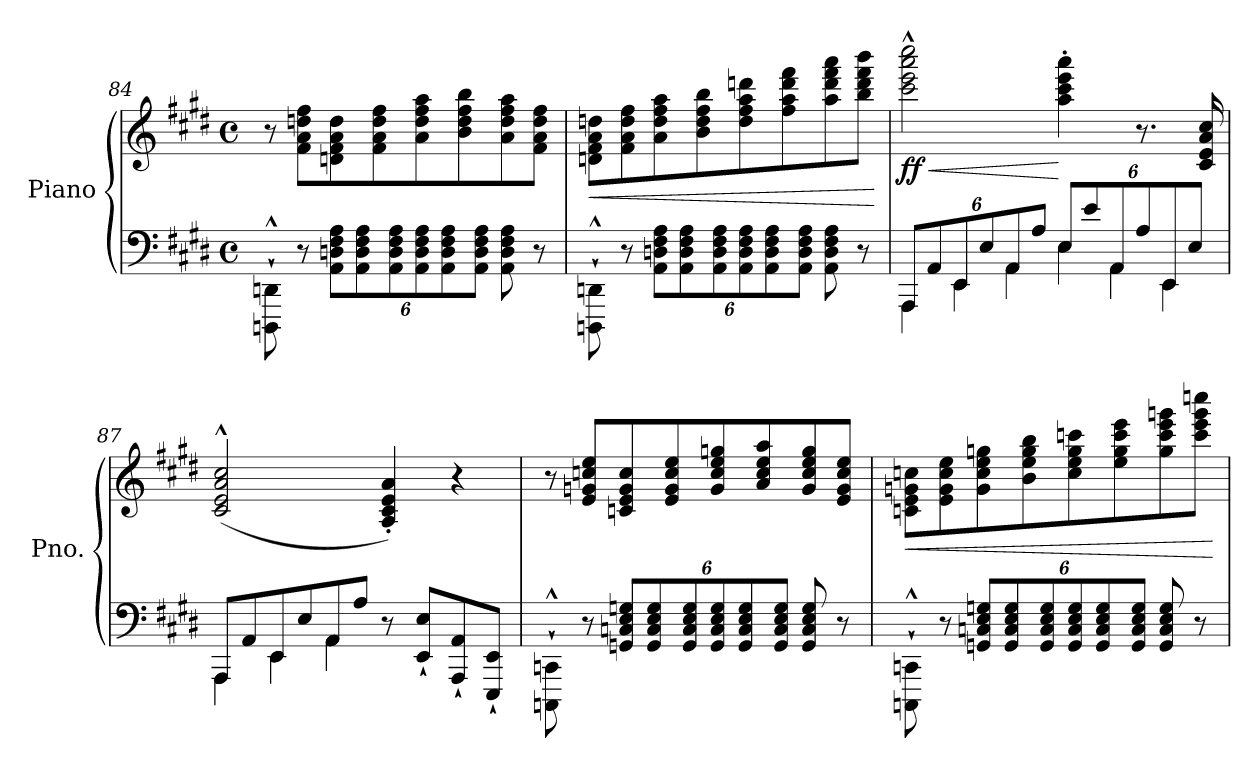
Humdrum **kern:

**kern	**kern	**dynam
*part1	*part1	*part1
*staff2	*staff1	*staff1/2
*I"Piano	*	*
*I'Pno.	*	*
!!LO:LB:g=z
*clefF4	*clefG2	*
*k[f#c#g#d#]	*k[f#c#g#d#]	*
*M4/4	*M4/4	*
*met(c)	*met(c)	*
=84	=84	=84
8DDDn\`^^ 8DDn\`^^	8r	.
8r	8f#\ 8a\ 8ddn\ 8ff#\L	.
*Xbrackettup	*	*
12AA\ 12Dn\ 12F#\ 12A\L	8dn\ 8f#\ 8a\ 8dd\	.
12AA\ 12D\ 12F#\ 12A\	.	.
.	8f#\ 8a\ 8dd\ 8ff#\	.
12AA\ 12D\ 12F#\ 12A\	.	.
12AA\ 12D\ 12F#\ 12A\	8a\ 8dd\ 8ff#\ 8aa\	.
12AA\ 12D\ 12F#\ 12A\	.	.
.	8b\ 8dd\ 8ff#\ 8bb\	.
12AA\ 12D\ 12F#\ 12A\J	.	.
8AA\ 8D\ 8F#\ 8A\	8a\ 8dd\ 8ff#\ 8aa\	.
8r	8f#\ 8a\ 8dd\ 8ff#\J	.
=85	=85	=85
!	!	!LO:HP:b
8DDDn\`^^ 8DDn\`^^	8dn\ 8f#\ 8a\ 8ddn\L	<
8r	8f#\ 8a\ 8dd\ 8ff#\	.
12AA\ 12Dn\ 12F#\ 12A\L	8a\ 8dd\ 8ff#\ 8aa\	.
12AA\ 12D\ 12F#\ 12A\	.	.
.	8b\ 8dd\ 8ff#\ 8bb\	.
12AA\ 12D\ 12F#\ 12A\	.	.
12AA\ 12D\ 12F#\ 12A\	8dd\ 8ff#\ 8aa\ 8dddn\	.
12AA\ 12D\ 12F#\ 12A\	.	.
.	8ff#\ 8aa\ 8ddd\ 8fff#\	.
12AA\ 12D\ 12F#\ 12A\J	.	.
8AA\ 8D\ 8F#\ 8A\	8aa\ 8ddd\ 8fff#\ 8aaa\	.
8r	8bb\ 8ddd\ 8fff#\ 8bbb\J	.
.	.	[
=86	=86	=86
*^	*	*
*	*Xtuplet	*	*
!	!	!	!LO:HP:b
!	!	!	!LO:DY:n=1:b
12AAA/L	6AAA\	2ccc#\^^ 2eee\^^ 2aaa\^^ 2cccc#\^^	< ff
12AA/	.	.	.
12EE/	6EE\	.	.
12E/	.	.	.
12AA/	6AA\	.	.
12A/J	.	.	.
*tuplet	*	*	*
12E/L	6E\	4aa\' 4ccc#\' 4eee\' 4aaa\'	[
12e/	.	.	.
12AA/	6AA\	.	.
12A/	.	8.r	.
12EE/	6EE\	.	.
12E/J	.	.	.
.	.	16c#/ 16e/ 16a/ 16cc#/	.
!!LO:PB:g=z
=87	=87	=87	=87
*	*Xtuplet	*	*
12AAA/L	6AAA\	(<2c#/^^ 2e/^^ 2a/^^ 2cc#/^^	.
12AA/	.	.	.
12EE/	6EE\	.	.
12E/	.	.	.
12AA/	6AA\	.	.
12A/J	.	.	.
8r	2ryy	4A/' 4c#/' 4e/' 4a/')	.
8EE/` 8E/`L	.	.	.
8AAA/` 8AA/`	.	4r	.
8EEE/` 8EE/`J	.	.	.
*v	*v	*	*
!!LO:LB:g=z
=88	=88	=88
8CCCn\`^^ 8CCn\`^^	8r	.
8r	8e/ 8gn/ 8ccn/ 8ee/L	.
*tuplet	*	*
12GGn/ 12Cn/ 12E/ 12Gn/L	8cn/ 8e/ 8g/ 8cc/	.
12GG/ 12C/ 12E/ 12G/	.	.
.	8e/ 8g/ 8cc/ 8ee/	.
12GG/ 12C/ 12E/ 12G/	.	.
12GG/ 12C/ 12E/ 12G/	8g/ 8cc/ 8ee/ 8ggn/	.
12GG/ 12C/ 12E/ 12G/	.	.
.	8a/ 8cc/ 8ee/ 8aa/	.
12GG/ 12C/ 12E/ 12G/J	.	.
8GG/ 8C/ 8E/ 8G/	8g/ 8cc/ 8ee/ 8gg/	.
8r	8e/ 8g/ 8cc/ 8ee/J	.
=89	=89	=89
!	!	!LO:HP:b
8CCCn\`^^ 8CCn\`^^	8cn\ 8e\ 8gn\ 8ccn\L	<
8r	8e\ 8g\ 8cc\ 8ee\	.
12GGn/ 12Cn/ 12E/ 12Gn/L	8g\ 8cc\ 8ee\ 8ggn\	.
12GG/ 12C/ 12E/ 12G/	.	.
.	8b\ 8ee\ 8gg\ 8bb\	.
12GG/ 12C/ 12E/ 12G/	.	.
12GG/ 12C/ 12E/ 12G/	8cc\ 8ee\ 8gg\ 8cccn\	.
12GG/ 12C/ 12E/ 12G/	.	.
.	8ee\ 8gg\ 8ccc\ 8eee\	.
12GG/ 12C/ 12E/ 12G/J	.	.
8GG/ 8C/ 8E/ 8G/	8gg\ 8ccc\ 8eee\ 8gggn\	.
8r	8ccc\ 8eee\ 8ggg\ 8ccccn\J	.
.	.	[
=	=	=
*-	*-	*-
